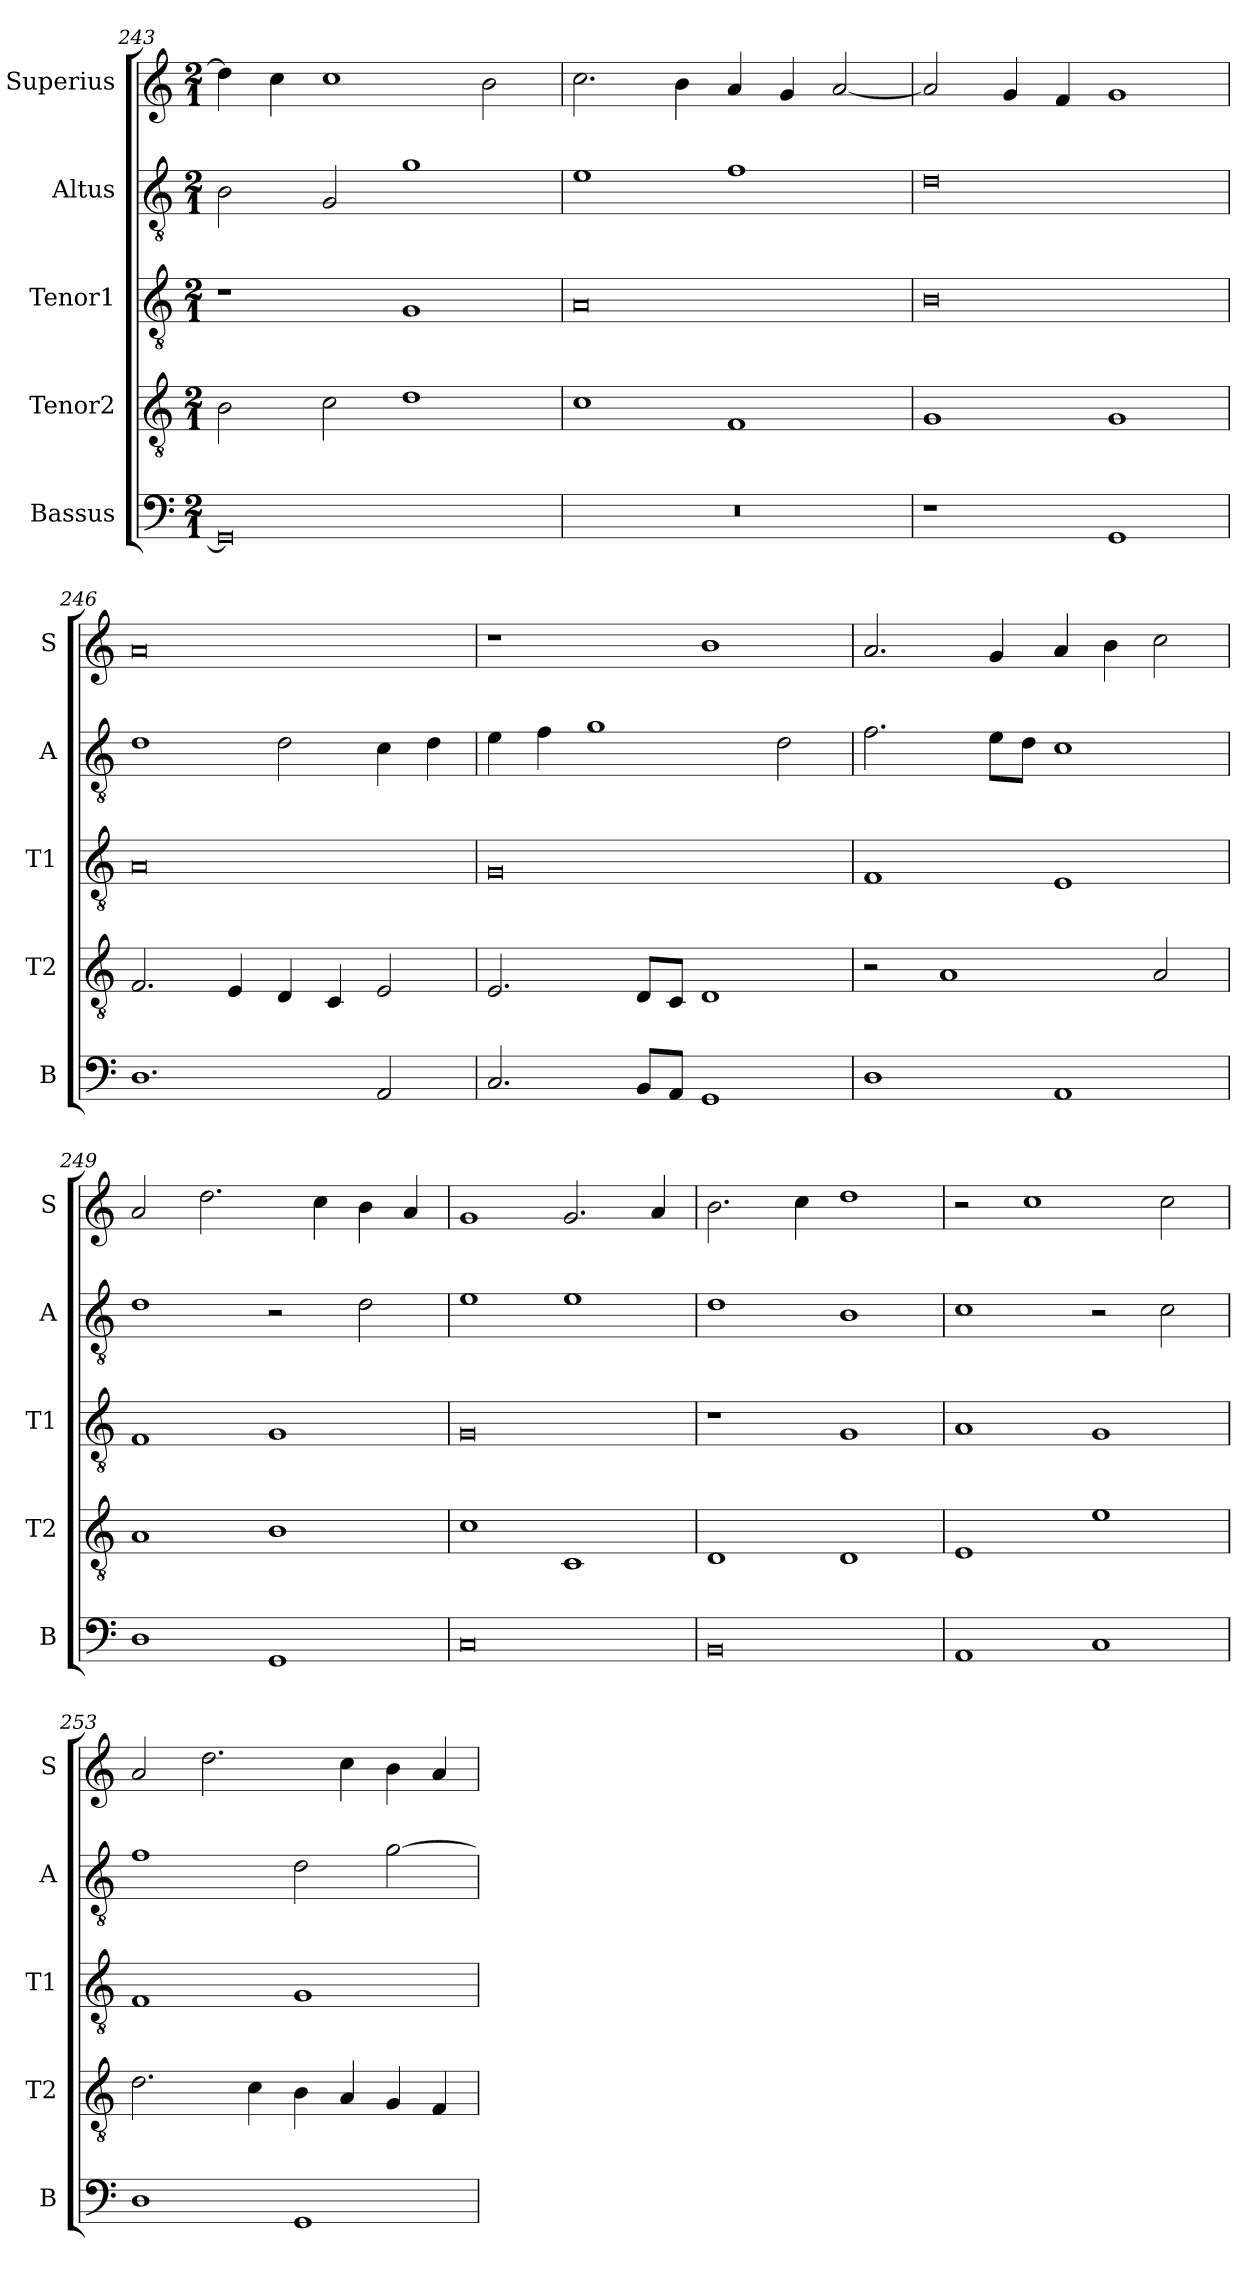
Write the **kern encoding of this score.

**kern	**kern	**kern	**kern	**kern
*part5	*part4	*part3	*part2	*part1
*staff5	*staff4	*staff3	*staff2	*staff1
*I"Bassus	*I"Tenor2	*I"Tenor1	*I"Altus	*I"Superius
*I'B	*I'T2	*I'T1	*I'A	*I'S
*clefF4	*clefGv2	*clefGv2	*clefGv2	*clefG2
*k[]	*k[]	*k[]	*k[]	*k[]
*M2/1	*M2/1	*M2/1	*M2/1	*M2/1
=243	=243	=243	=243	=243
0GG]	2B\	1r	2B\	4dd\]
.	.	.	.	4cc\
.	2c\	.	2G/	1cc
.	1d	1G	1g	.
.	.	.	.	2b\
=244	=244	=244	=244	=244
0r	1c	0A	1e	2.cc\
.	.	.	.	4b\
.	1F	.	1f	4a/
.	.	.	.	4g/
.	.	.	.	[2a/
=245	=245	=245	=245	=245
1r	1G	0B	0d	2a/]
.	.	.	.	4g/
.	.	.	.	4f/
1GG	1G	.	.	1g
=246	=246	=246	=246	=246
1.D	2.F/	0A	1d	0a
.	4E/	.	.	.
.	4D/	.	2d\	.
.	4C/	.	.	.
2AA/	2E/	.	4c\	.
.	.	.	4d\	.
=247	=247	=247	=247	=247
2.C/	2.E/	0G	4e\	1r
.	.	.	4f\	.
.	.	.	1g	.
8BB/L	8D/L	.	.	.
8AA/J	8C/J	.	.	.
1GG	1D	.	.	1b
.	.	.	2d\	.
=248	=248	=248	=248	=248
1D	2r	1F	2.f\	2.a/
.	1A	.	.	.
.	.	.	8e\L	4g/
.	.	.	8d\J	.
1AA	.	1E	1c	4a/
.	.	.	.	4b\
.	2A/	.	.	2cc\
=249	=249	=249	=249	=249
1D	1A	1F	1d	2a/
.	.	.	.	2.dd\
1GG	1B	1G	2r	.
.	.	.	.	4cc\
.	.	.	2d\	4b\
.	.	.	.	4a/
=250	=250	=250	=250	=250
0C	1c	0G	1e	1g
.	1C	.	1e	2.g/
.	.	.	.	4a/
=251	=251	=251	=251	=251
0BB	1D	1r	1d	2.b\
.	.	.	.	4cc\
.	1D	1G	1B	1dd
=252	=252	=252	=252	=252
1AA	1E	1A	1c	2r
.	.	.	.	1cc
1C	1e	1G	2r	.
.	.	.	2c\	2cc\
=253	=253	=253	=253	=253
1D	2.d\	1F	1f	2a/
.	.	.	.	2.dd\
.	4c\	.	.	.
1GG	4B\	1G	2d\	.
.	4A/	.	.	4cc\
.	4G/	.	[2g\	4b\
.	4F/	.	.	4a/
=	=	=	=	=
*-	*-	*-	*-	*-
